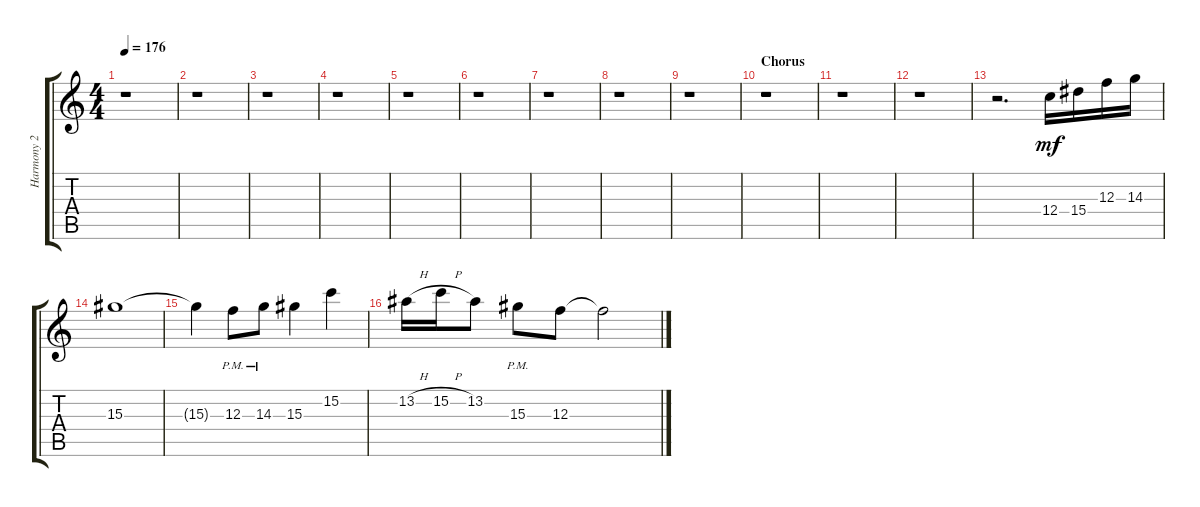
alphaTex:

\track ("Harmony 2" "Harmony 2") {instrument overdrivenguitar}
\staff {score tabs}
\tuning (D4 A3 F3 C3 G2 C2) {hide}
\ts (4 4)
\tempo 176
\clef g2
\ks aminor
r.1{dy mf} |
r.1 |
r.1 |
r.1 |
r.1 |
r.1 |
r.1 |
r.1 |
r.1 |
\section ("" "Chorus")
r.1 |
r.1 |
r.1 |
r.2{d} 12.4.16 15.4.16 12.3.16 14.3.16 |
15.3.1 |
15.3{t}.4 12.3{pm}.8 14.3{pm}.8 15.3.4 15.2.4 |
13.2{h}.16 15.2{h}.16 13.2.8 15.3{pm}.8 12.3.8 12.3{t}.2
